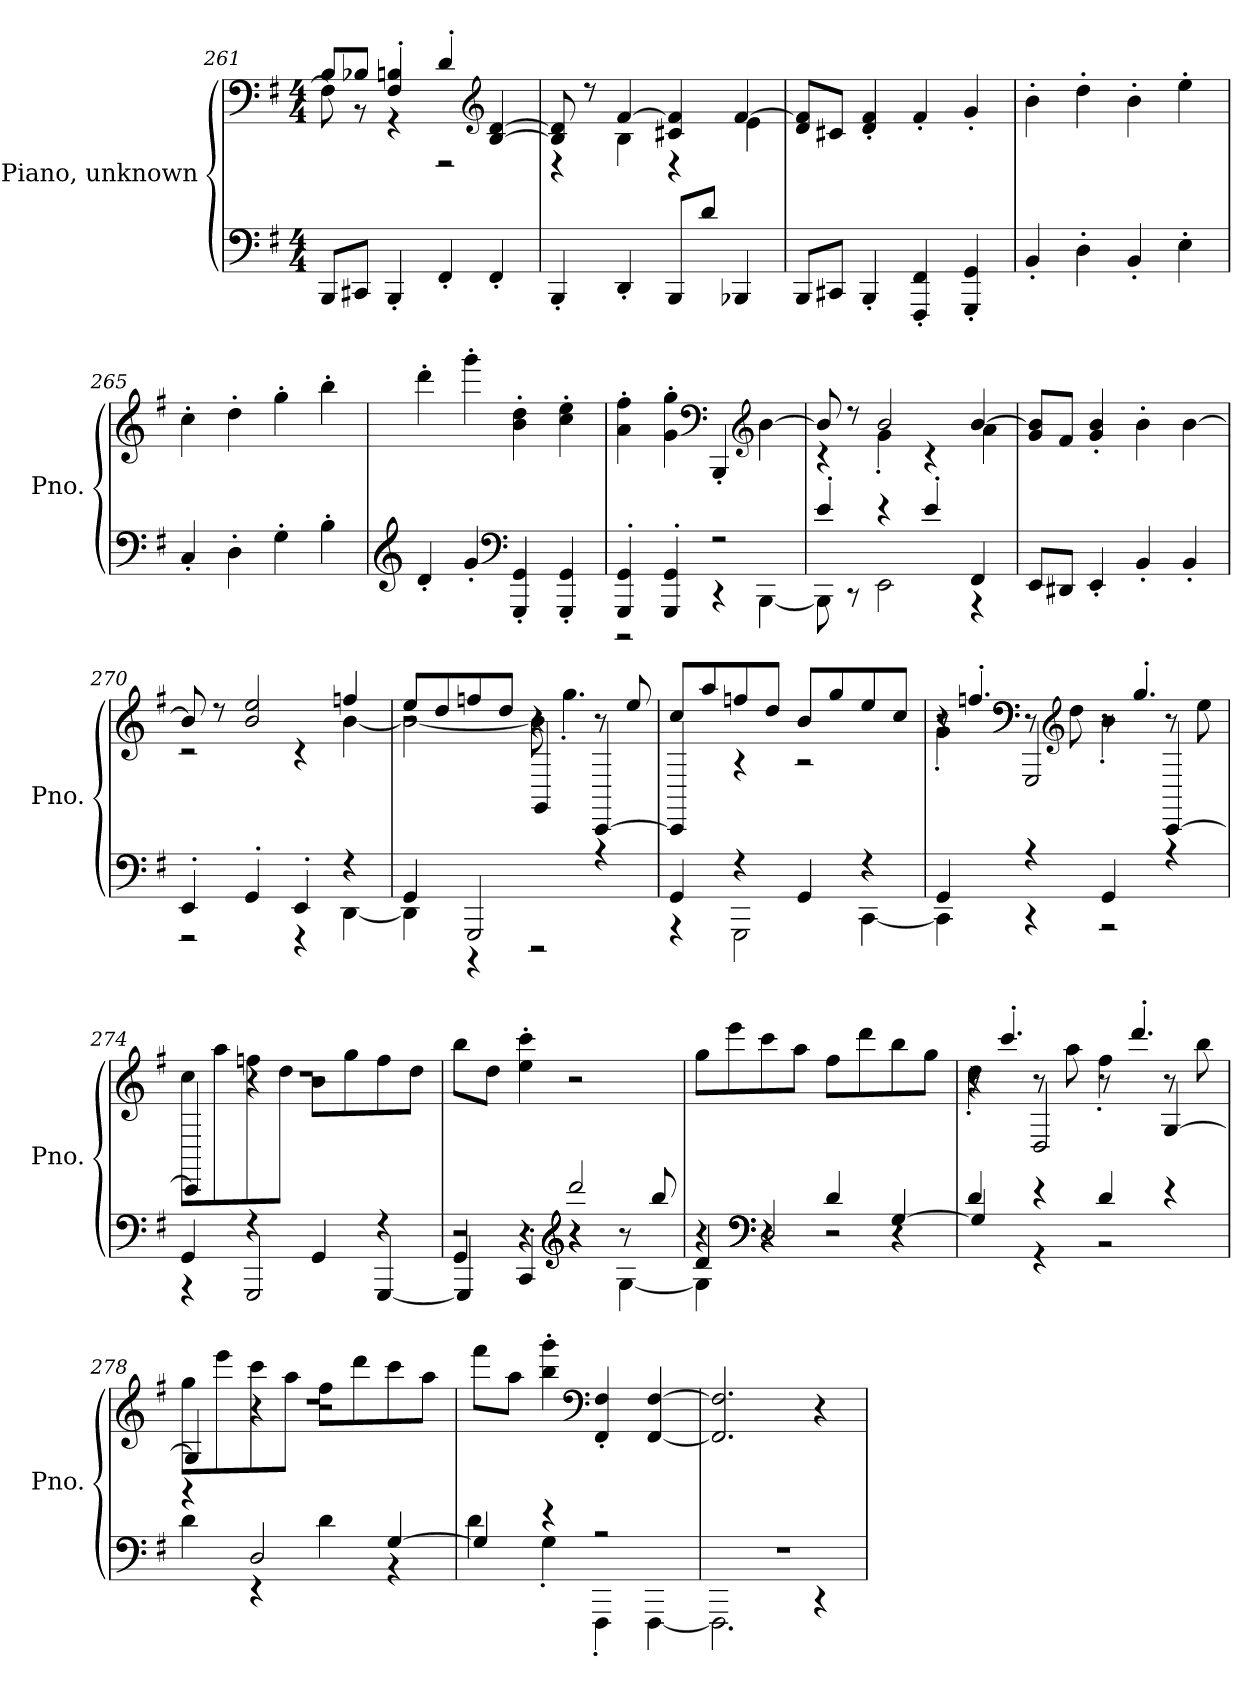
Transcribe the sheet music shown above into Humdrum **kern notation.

**kern	**kern
*part1	*part1
*staff2	*staff1
*I"Piano, unknown	*
*I'Pno.	*
*clefF4	*clefF4
*k[f#]	*k[f#]
*M4/4	*M4/4
=261	=261
*	*^
8BBB/L	8B/L	8F#\]
8CC#X/J	8B-X/J	8r
4BBB'/	4F#/' 4Bn/'	4r
4FF#'/	4d'/	2r
*	*clefG2	*
4FF#'/	[4B/ [4d/	.
=262	=262	=262
4BBB'/	8B/] 8d/]	4r
.	8r	.
4DD'/	[4f#/	4B\
8BBB/L	4c#X/ 4f#/]	4r
8d/J	.	.
4BBB-X/	[4f#/	4e\
*	*v	*v
!!LO:PB:g=z
=263	=263
8BBB/L	8d/ 8f#/]L
8CC#X/J	8c#X/J
4BBB'/	4d/' 4f#/'
4FFF#/' 4FF#/'	4f#'/
4GGG/' 4GG/'	4g'/
=264	=264
4BB'/	4b'\
4D'\	4dd'\
4BB'/	4b'\
4E'\	4ee'\
=265	=265
4C'/	4cc'\
4D'\	4dd'\
4G'\	4gg'\
4B'\	4bb'\
=266	=266
*clefG2	*
4d'/	4ddd'\
4g'/	4ggg'\
*clefF4	*
4GGG/' 4GG/'	4b\' 4dd\'
4GGG/' 4GG/'	4cc\' 4ee\'
=267	=267
*^	*
4GGG/' 4GG/'	2r	4a\' 4ff#\'
4GGG/' 4GG/'	.	4g\' 4gg\'
*	*	*clefF4
2r	4r	4BBB'/
*	*	*clefG2
.	[4BBB\	[4b\
=268	=268	=268
*	*	*^
4e'/	8BBB\]	8b/]	4r
.	8r	8r	.
4r	2EE\	2b/	4g'\
4e'/	.	.	4r
4FF#/	4r	[4b/	4a\
*v	*v	*	*
*	*v	*v
!!LO:LB:g=z
=269	=269
8EE/L	8g/ 8b/]L
8DD#X/J	8f#/J
4EE'/	4g/' 4b/'
4BB'/	4b'\
4BB'/	[4b\
=270	=270
*^	*^
4EE'/	2r	8b/]	2r
.	.	8r	.
4GG'/	.	2b/ 2ee/	.
4EE'/	4r	.	4r
4r	[4DD\	4ffn/	[4b\
=271	=271	=271	=271
*	*	*	*^
4GG/	4DD\]	8ee/L	2b\_	2r
.	.	8dd/	.	.
2GGG/	4r	8ffn/	.	.
.	.	8dd/J	.	.
.	2r	4r	8b\]	4GG/
.	.	.	4.gg'\	.
4r	.	8r	.	[4CC/
.	.	8ee/	.	.
*	*	*	*v	*v
=272	=272	=272	=272
4GG/	4r	8cc/L	4CC/]
.	.	8aa/	.
4r	2GGG\	8ffn/	4r
.	.	8dd/J	.
4GG/	.	8b/L	2r
.	.	8gg/	.
4r	[4CC\	8ee/	.
.	.	8cc/J	.
!!LO:LB:g=z
=273	=273	=273	=273
*	*	*	*^
4GG/	4CC\]	8r	4g'\	4r
.	.	4.ffn'/	.	.
*	*	*clefF4	*	*
4r	4r	.	8r	2GGG/
*	*	*clefG2	*	*
.	.	.	8dd\	.
4GG/	2r	8r	4b'\	.
.	.	4.gg'/	.	.
4r	.	.	8r	[4CC/
.	.	.	8ee\	.
=274	=274	=274	=274	=274
4GG/	4r	1r	8cc\L	4CC/]
.	.	.	8aa\	.
4r	2GGG/	.	8ffn\	4r
.	.	.	8dd\J	.
4GG/	.	.	8b\L	2r
.	.	.	8gg\	.
4r	[4GGG/	.	8ff\	.
.	.	.	8dd\J	.
*	*	*v	*v	*v
=275	=275	=275
*	*^	*
4GG/	2r	4GGG/]	8bb\L
.	.	.	8dd\J
4CC'/	.	4r	4ee\' 4ccc\'
*clefG2	*	*	*
4r	4r	2ddd/	2r
8r	[4G\	.	.
8bb/	.	.	.
=276	=276	=276	=276
4d/	4G\]	4r	8gg\L
.	.	.	8eee\
*clefF4	*	*	*
4r	4r	2D/	8ccc\
.	.	.	8aa\J
4d/	2r	.	8ff#\L
.	.	.	8ddd\
4r	.	[4G/	8bb\
.	.	.	8gg\J
*	*v	*v	*
!!LO:LB:g=z
=277	=277	=277
*	*	*^
*	*	*	*^
4d/	4G/]	8r	4dd'\	4r
.	.	4.ccc'/	.	.
4r	4r	.	8r	2D/
.	.	.	8aa\	.
4d/	2r	8r	4ff#'\	.
.	.	4.ddd'/	.	.
4r	.	.	8r	[4G/
.	.	.	8bb\	.
=278	=278	=278	=278	=278
4r	4d\	1r	8gg\L	4G/]
.	.	.	8eee\	.
2D/	4r	.	8ccc\	4r
.	.	.	8aa\J	.
.	4d\	.	8ff#\L	2r
.	.	.	8ddd\	.
[4G/	4r	.	8ccc\	.
.	.	.	8aa\J	.
*	*	*v	*v	*v
=279	=279	=279
4G/]	4d\	8fff#\L
.	.	8aa\J
4r	4G'\	4bb\' 4ggg\'
*	*	*clefF4
2r	4FFF#'\	4FF#/' 4F#/'
.	[4FFF#\	[4FF#/ [4F#/
=280	=280	=280
1r	2.FFF#\]	2.FF#/] 2.F#/]
.	4r	4r
*v	*v	*
=	=
*-	*-
